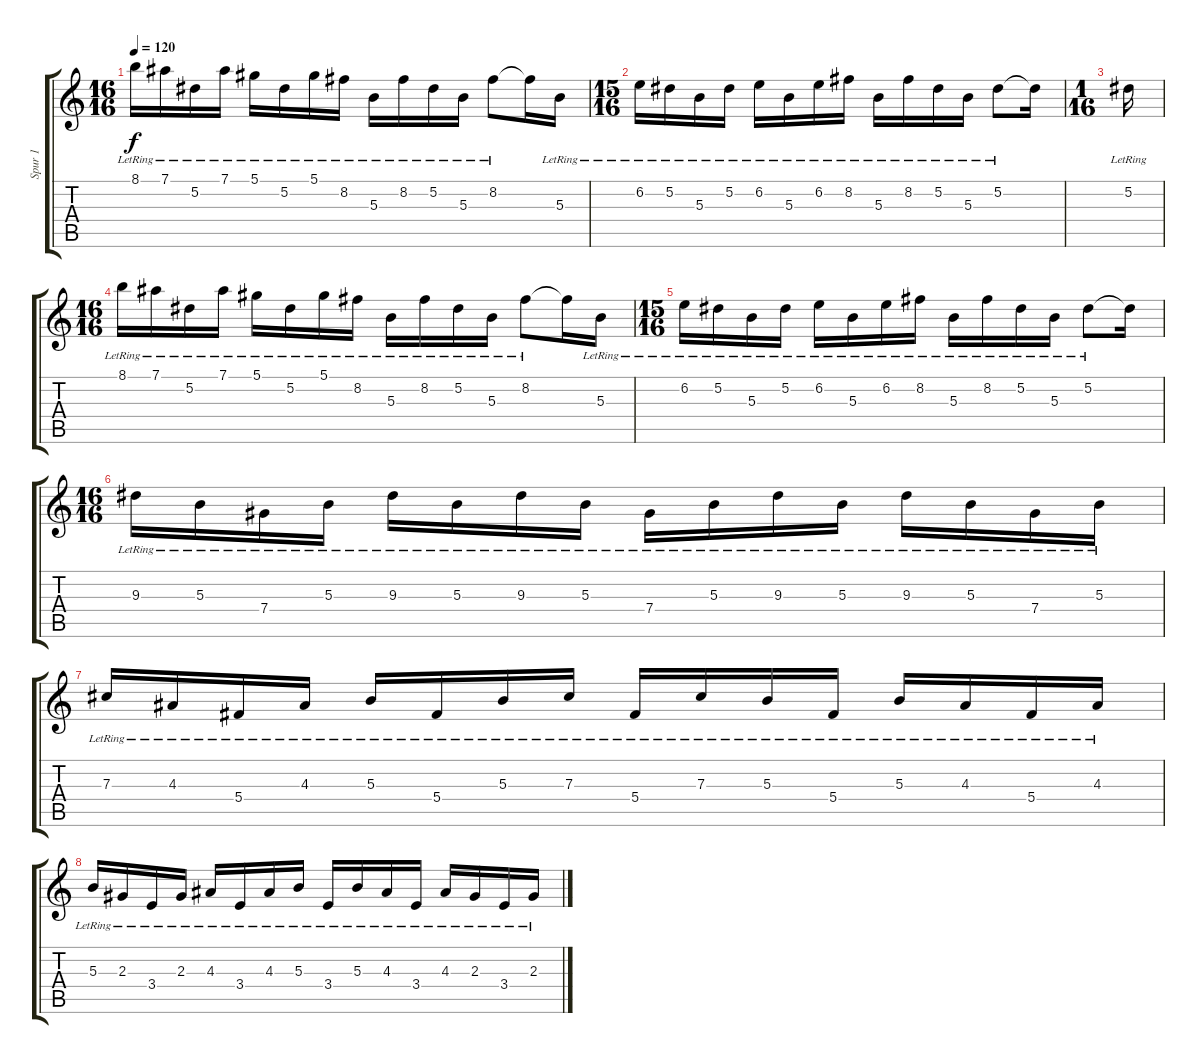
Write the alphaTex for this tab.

\track ("Spur 1" "Spur 1") {instrument acousticguitarsteel}
\staff {score tabs}
\tuning (Eb4 Bb3 Gb3 Db3 Ab2 Eb2) {hide}
\ts (16 16)
\tempo 120
\clef g2
\ks c
8.1{lr}.16{dy f} 7.1{lr}.16 5.2{lr}.16 7.1{lr}.16 5.1{lr}.16 5.2{lr}.16 5.1{lr}.16 8.2{lr}.16 5.3{lr}.16 8.2{lr}.16 5.2{lr}.16 5.3{lr}.16 8.2{lr}.8 8.2{t}.16 5.3{lr}.16 |
\ts (15 16)
6.2{lr}.16 5.2{lr}.16 5.3{lr}.16 5.2{lr}.16 6.2{lr}.16 5.3{lr}.16 6.2{lr}.16 8.2{lr}.16 5.3{lr}.16 8.2{lr}.16 5.2{lr}.16 5.3{lr}.16 5.2{lr}.8 5.2{t}.16 |
\ts (1 16)
5.2{lr}.16 |
\ts (16 16)
8.1{lr}.16 7.1{lr}.16 5.2{lr}.16 7.1{lr}.16 5.1{lr}.16 5.2{lr}.16 5.1{lr}.16 8.2{lr}.16 5.3{lr}.16 8.2{lr}.16 5.2{lr}.16 5.3{lr}.16 8.2{lr}.8 8.2{t}.16 5.3{lr}.16 |
\ts (15 16)
6.2{lr}.16 5.2{lr}.16 5.3{lr}.16 5.2{lr}.16 6.2{lr}.16 5.3{lr}.16 6.2{lr}.16 8.2{lr}.16 5.3{lr}.16 8.2{lr}.16 5.2{lr}.16 5.3{lr}.16 5.2{lr}.8 5.2{t}.16 |
\ts (16 16)
9.3{lr}.16 5.3{lr}.16 7.4{lr}.16 5.3{lr}.16 9.3{lr}.16 5.3{lr}.16 9.3{lr}.16 5.3{lr}.16 7.4{lr}.16 5.3{lr}.16 9.3{lr}.16 5.3{lr}.16 9.3{lr}.16 5.3{lr}.16 7.4{lr}.16 5.3{lr}.16 |
7.3{lr}.16 4.3{lr}.16 5.4{lr}.16 4.3{lr}.16 5.3{lr}.16 5.4{lr}.16 5.3{lr}.16 7.3{lr}.16 5.4{lr}.16 7.3{lr}.16 5.3{lr}.16 5.4{lr}.16 5.3{lr}.16 4.3{lr}.16 5.4{lr}.16 4.3{lr}.16 |
5.3{lr}.16 2.3{lr}.16 3.4{lr}.16 2.3{lr}.16 4.3{lr}.16 3.4{lr}.16 4.3{lr}.16 5.3{lr}.16 3.4{lr}.16 5.3{lr}.16 4.3{lr}.16 3.4{lr}.16 4.3{lr}.16 2.3{lr}.16 3.4{lr}.16 2.3{lr}.16
